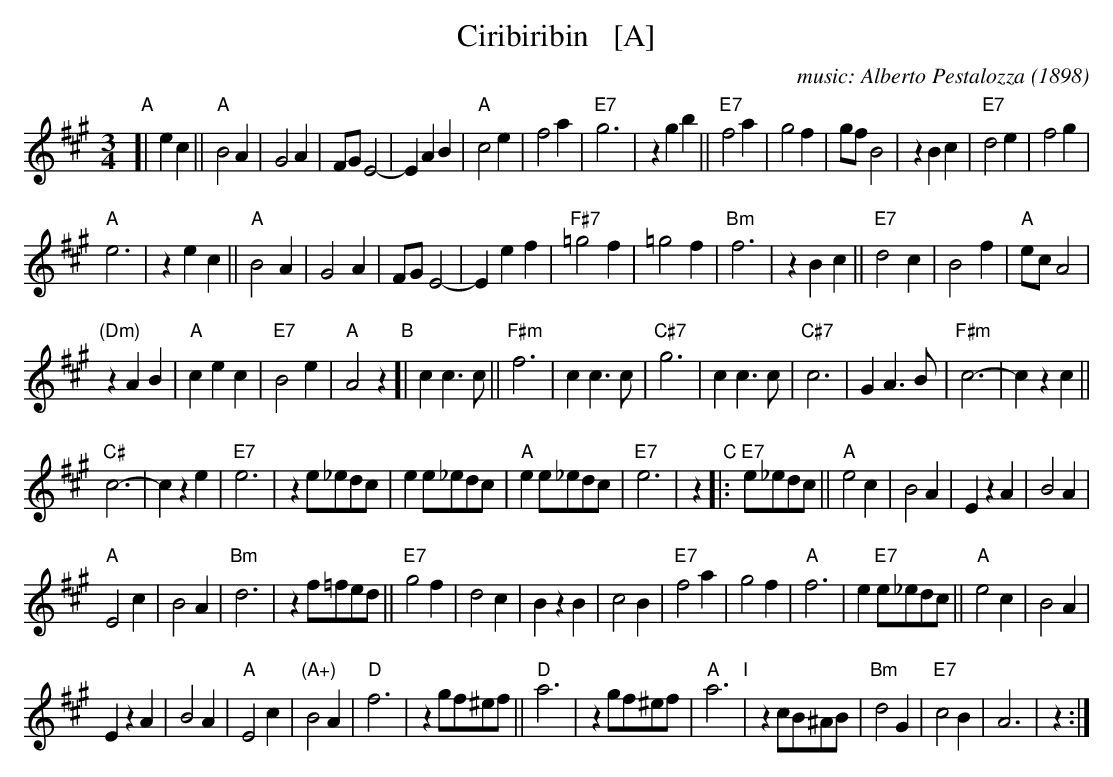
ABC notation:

X:1
T: Ciribiribin   [A]
C: music: Alberto Pestalozza (1898)
M: 3/4
L: 1/8
K: A
"A"[| e2 c2 ||\
"A"B4 A2 | G4 A2 | FG E4- | E2 A2 B2 | "A"c4 e2 | f4 a2 | "E7"g6 | z2 g2 b2 ||\
"E7"f4 a2 | g4 f2 | gf B4 | z2 B2 c2 | "E7"d4 e2 | f4 g2 |
"A"e6 | z2 e2 c2 ||\
"A"B4 A2 | G4 A2 | FG E4- | E2 e2 f2 | "F#7"=g4 f2 | =g4 f2 | "Bm"f6 | z2 B2 c2 ||\
"E7"d4 c2 | B4 f2 | "A"ec A4 |
"(Dm)"z2 A2 B2 |\
"A"c2 e2 c2 | "E7"B4 e2 | "A"A4 z2 "B"[| c2 c3 c ||\
"F#m"f6 | c2 c3 c | "C#7"g6 | c2 c3 c | "C#7"c6 | G2 A3 B | "F#m"c6- | c2 z2 c2 ||
"C#"c6- | c2 z2 e2 |\
"E7"e6 | z2 e_edc | e2 e_edc | "A"e2 e_edc | "E7"e6 | z2 "C"|: "E7"e_edc ||\
"A"e4 c2 | B4 A2 | E2 z2 A2 | B4 A2 |
"A"E4 c2 | B4 A2 | "Bm"d6 | z2 f=fed ||\
"E7"g4 f2 | d4 c2 | B2 z2 B2 | c4 B2 | "E7"f4 a2 | g4 f2 | "A"f6 | e2 "E7"e_edc ||\
"A"e4 c2 | B4 A2 |
E2 z2 A2 | B4 A2 |\
"A"E4 c2 | "(A+)"B4 A2 | "D"f6 | z2 gf^ef ||\
"D"a6 | z2 gf^ef | "A"a6 "I"| z2 cB^AB | "Bm"d4 G2 | "E7"c4 B2 | A6 | z2 :|
